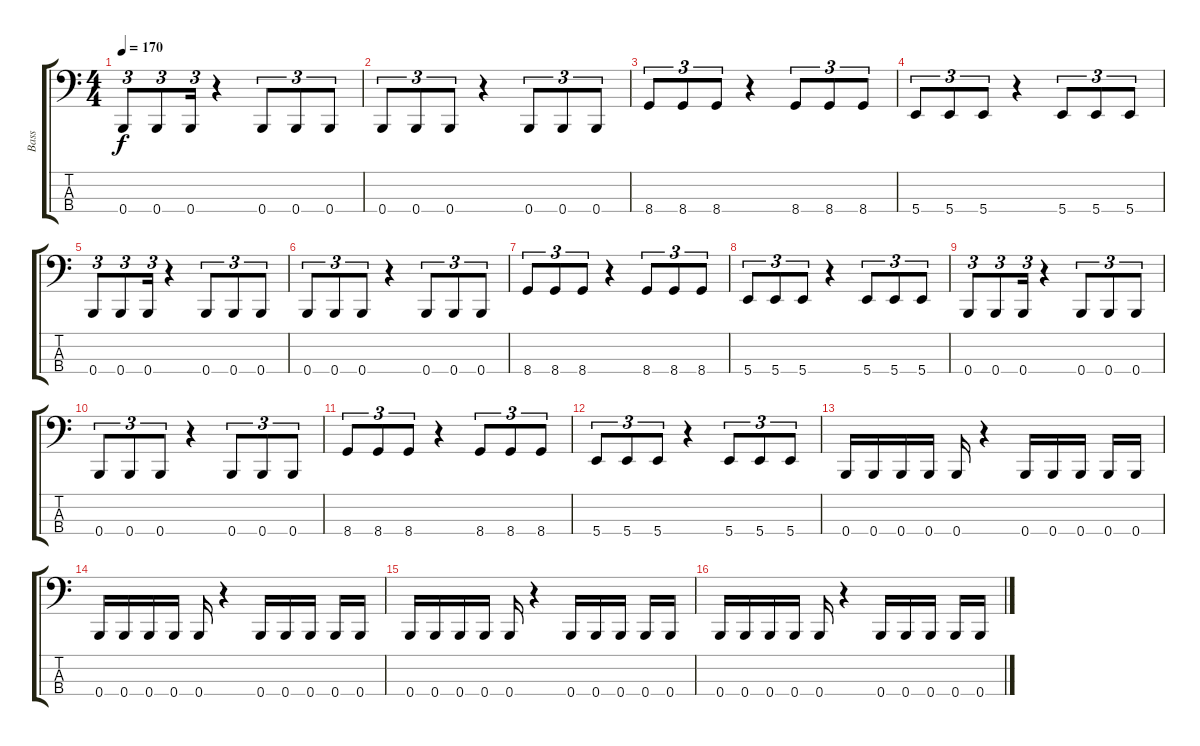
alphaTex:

\track ("Bass" "Bass") {instrument electricbasspick}
\staff {score tabs}
\tuning (E2 B1 Gb1 B0) {hide}
\ts (4 4)
\tempo 170
\clef f4
\ks c
0.4.8{tu (3 2) dy f} 0.4.8{tu (3 2)} 0.4.16{tu (3 2)} r.4 0.4.8{tu (3 2)} 0.4.8{tu (3 2)} 0.4.8{tu (3 2)} |
0.4.8{tu (3 2)} 0.4.8{tu (3 2)} 0.4.8{tu (3 2)} r.4 0.4.8{tu (3 2)} 0.4.8{tu (3 2)} 0.4.8{tu (3 2)} |
8.4.8{tu (3 2)} 8.4.8{tu (3 2)} 8.4.8{tu (3 2)} r.4 8.4.8{tu (3 2)} 8.4.8{tu (3 2)} 8.4.8{tu (3 2)} |
5.4.8{tu (3 2)} 5.4.8{tu (3 2)} 5.4.8{tu (3 2)} r.4 5.4.8{tu (3 2)} 5.4.8{tu (3 2)} 5.4.8{tu (3 2)} |
0.4.8{tu (3 2)} 0.4.8{tu (3 2)} 0.4.16{tu (3 2)} r.4 0.4.8{tu (3 2)} 0.4.8{tu (3 2)} 0.4.8{tu (3 2)} |
0.4.8{tu (3 2)} 0.4.8{tu (3 2)} 0.4.8{tu (3 2)} r.4 0.4.8{tu (3 2)} 0.4.8{tu (3 2)} 0.4.8{tu (3 2)} |
8.4.8{tu (3 2)} 8.4.8{tu (3 2)} 8.4.8{tu (3 2)} r.4 8.4.8{tu (3 2)} 8.4.8{tu (3 2)} 8.4.8{tu (3 2)} |
5.4.8{tu (3 2)} 5.4.8{tu (3 2)} 5.4.8{tu (3 2)} r.4 5.4.8{tu (3 2)} 5.4.8{tu (3 2)} 5.4.8{tu (3 2)} |
0.4.8{tu (3 2)} 0.4.8{tu (3 2)} 0.4.16{tu (3 2)} r.4 0.4.8{tu (3 2)} 0.4.8{tu (3 2)} 0.4.8{tu (3 2)} |
0.4.8{tu (3 2)} 0.4.8{tu (3 2)} 0.4.8{tu (3 2)} r.4 0.4.8{tu (3 2)} 0.4.8{tu (3 2)} 0.4.8{tu (3 2)} |
8.4.8{tu (3 2)} 8.4.8{tu (3 2)} 8.4.8{tu (3 2)} r.4 8.4.8{tu (3 2)} 8.4.8{tu (3 2)} 8.4.8{tu (3 2)} |
5.4.8{tu (3 2)} 5.4.8{tu (3 2)} 5.4.8{tu (3 2)} r.4 5.4.8{tu (3 2)} 5.4.8{tu (3 2)} 5.4.8{tu (3 2)} |
0.4.16 0.4.16 0.4.16 0.4.16 0.4.16 r.4 0.4.16 0.4.16 0.4.16 0.4.16 0.4.16 |
0.4.16 0.4.16 0.4.16 0.4.16 0.4.16 r.4 0.4.16 0.4.16 0.4.16 0.4.16 0.4.16 |
0.4.16 0.4.16 0.4.16 0.4.16 0.4.16 r.4 0.4.16 0.4.16 0.4.16 0.4.16 0.4.16 |
0.4.16 0.4.16 0.4.16 0.4.16 0.4.16 r.4 0.4.16 0.4.16 0.4.16 0.4.16 0.4.16
